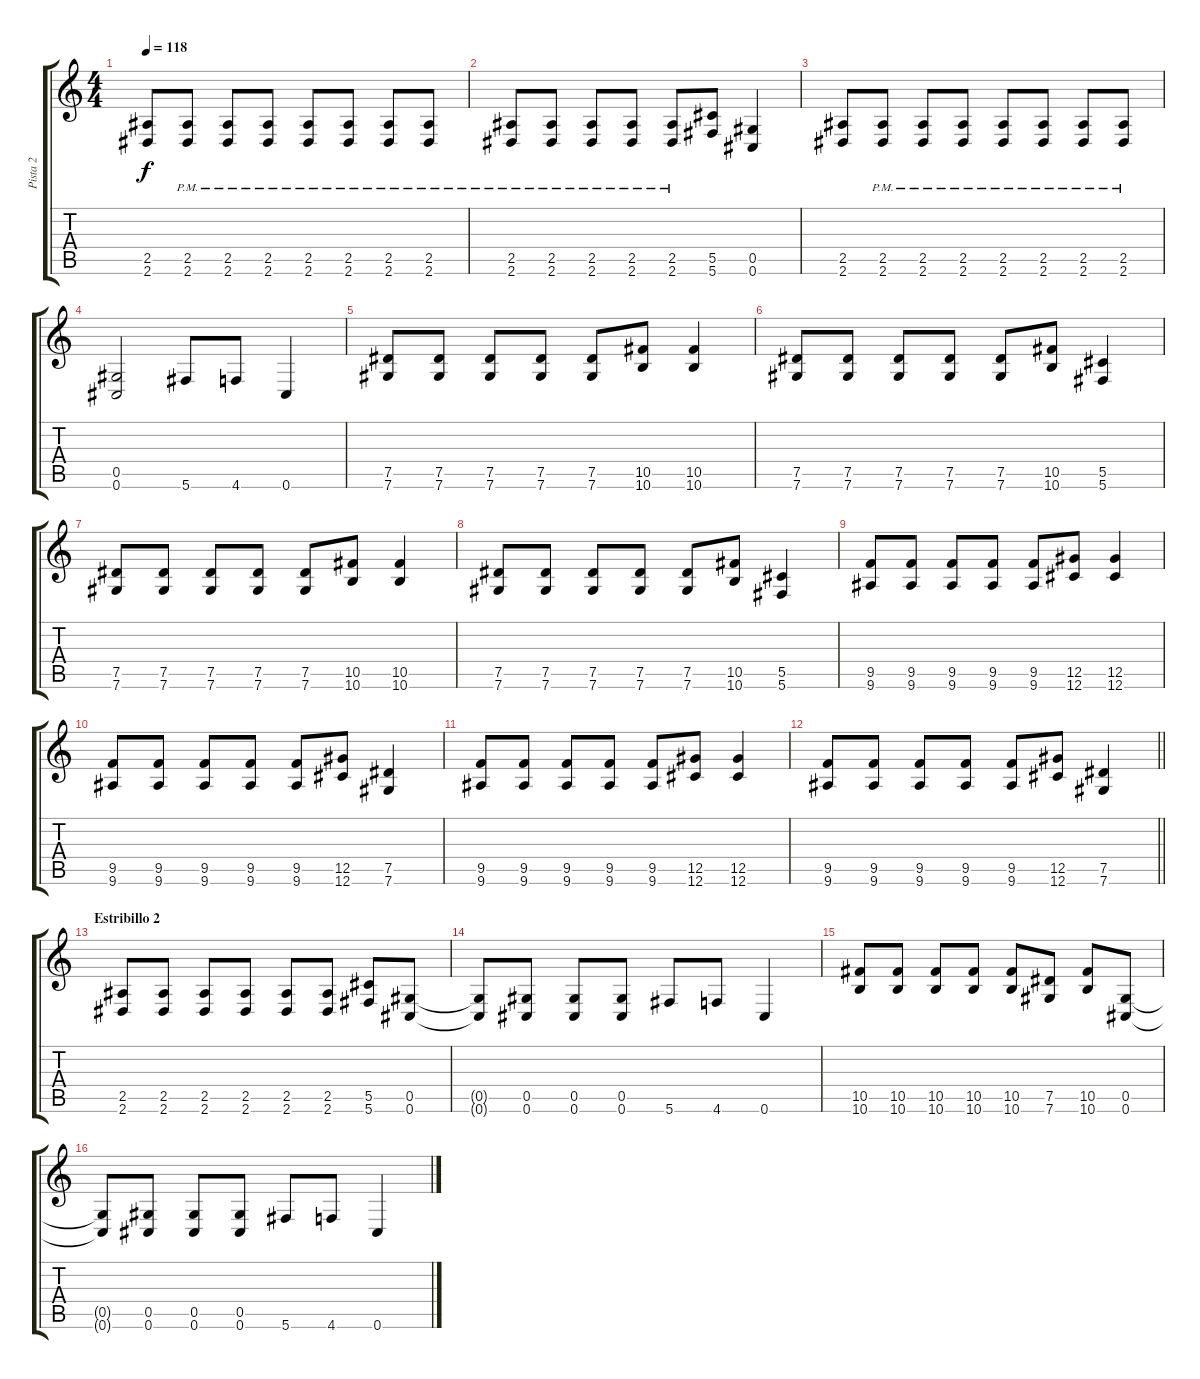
\track ("Pista 2" "Pista 2") {instrument distortionguitar}
\staff {score tabs}
\tuning (Eb4 Bb3 Gb3 Db3 Ab2 Db2) {hide}
\ts (4 4)
\tempo 118
\clef g2
\ks c
(2.5 2.6).8{dy f} (2.5{pm} 2.6{pm}).8 (2.5{pm} 2.6{pm}).8 (2.5{pm} 2.6{pm}).8 (2.5{pm} 2.6{pm}).8 (2.5{pm} 2.6{pm}).8 (2.5{pm} 2.6{pm}).8 (2.5{pm} 2.6{pm}).8 |
(2.5{pm} 2.6{pm}).8 (2.5{pm} 2.6{pm}).8 (2.5{pm} 2.6{pm}).8 (2.5{pm} 2.6{pm}).8 (2.5{pm} 2.6{pm}).8 (5.5 5.6).8 (0.5 0.6).4 |
(2.5 2.6).8 (2.5{pm} 2.6{pm}).8 (2.5{pm} 2.6{pm}).8 (2.5{pm} 2.6{pm}).8 (2.5{pm} 2.6{pm}).8 (2.5{pm} 2.6{pm}).8 (2.5{pm} 2.6{pm}).8 (2.5{pm} 2.6{pm}).8 |
(0.5 0.6).2 5.6.8 4.6.8 0.6.4 |
(7.5 7.6).8 (7.5 7.6).8 (7.5 7.6).8 (7.5 7.6).8 (7.5 7.6).8 (10.5 10.6).8 (10.5 10.6).4 |
(7.5 7.6).8 (7.5 7.6).8 (7.5 7.6).8 (7.5 7.6).8 (7.5 7.6).8 (10.5 10.6).8 (5.5 5.6).4 |
(7.5 7.6).8 (7.5 7.6).8 (7.5 7.6).8 (7.5 7.6).8 (7.5 7.6).8 (10.5 10.6).8 (10.5 10.6).4 |
(7.5 7.6).8 (7.5 7.6).8 (7.5 7.6).8 (7.5 7.6).8 (7.5 7.6).8 (10.5 10.6).8 (5.5 5.6).4 |
(9.5 9.6).8 (9.5 9.6).8 (9.5 9.6).8 (9.5 9.6).8 (9.5 9.6).8 (12.5 12.6).8 (12.5 12.6).4 |
(9.5 9.6).8 (9.5 9.6).8 (9.5 9.6).8 (9.5 9.6).8 (9.5 9.6).8 (12.5 12.6).8 (7.5 7.6).4 |
(9.5 9.6).8 (9.5 9.6).8 (9.5 9.6).8 (9.5 9.6).8 (9.5 9.6).8 (12.5 12.6).8 (12.5 12.6).4 |
\barLineRight lightlight
(9.5 9.6).8 (9.5 9.6).8 (9.5 9.6).8 (9.5 9.6).8 (9.5 9.6).8 (12.5 12.6).8 (7.5 7.6).4 |
\section ("" "Estribillo 2")
(2.5 2.6).8 (2.5 2.6).8 (2.5 2.6).8 (2.5 2.6).8 (2.5 2.6).8 (2.5 2.6).8 (5.5 5.6).8 (0.5 0.6).8 |
(0.5{t} 0.6{t}).8 (0.5 0.6).8 (0.5 0.6).8 (0.5 0.6).8 5.6.8 4.6.8 0.6.4 |
(10.5 10.6).8 (10.5 10.6).8 (10.5 10.6).8 (10.5 10.6).8 (10.5 10.6).8 (7.5 7.6).8 (10.5 10.6).8 (0.5 0.6).8 |
(0.5{t} 0.6{t}).8 (0.5 0.6).8 (0.5 0.6).8 (0.5 0.6).8 5.6.8 4.6.8 0.6.4
